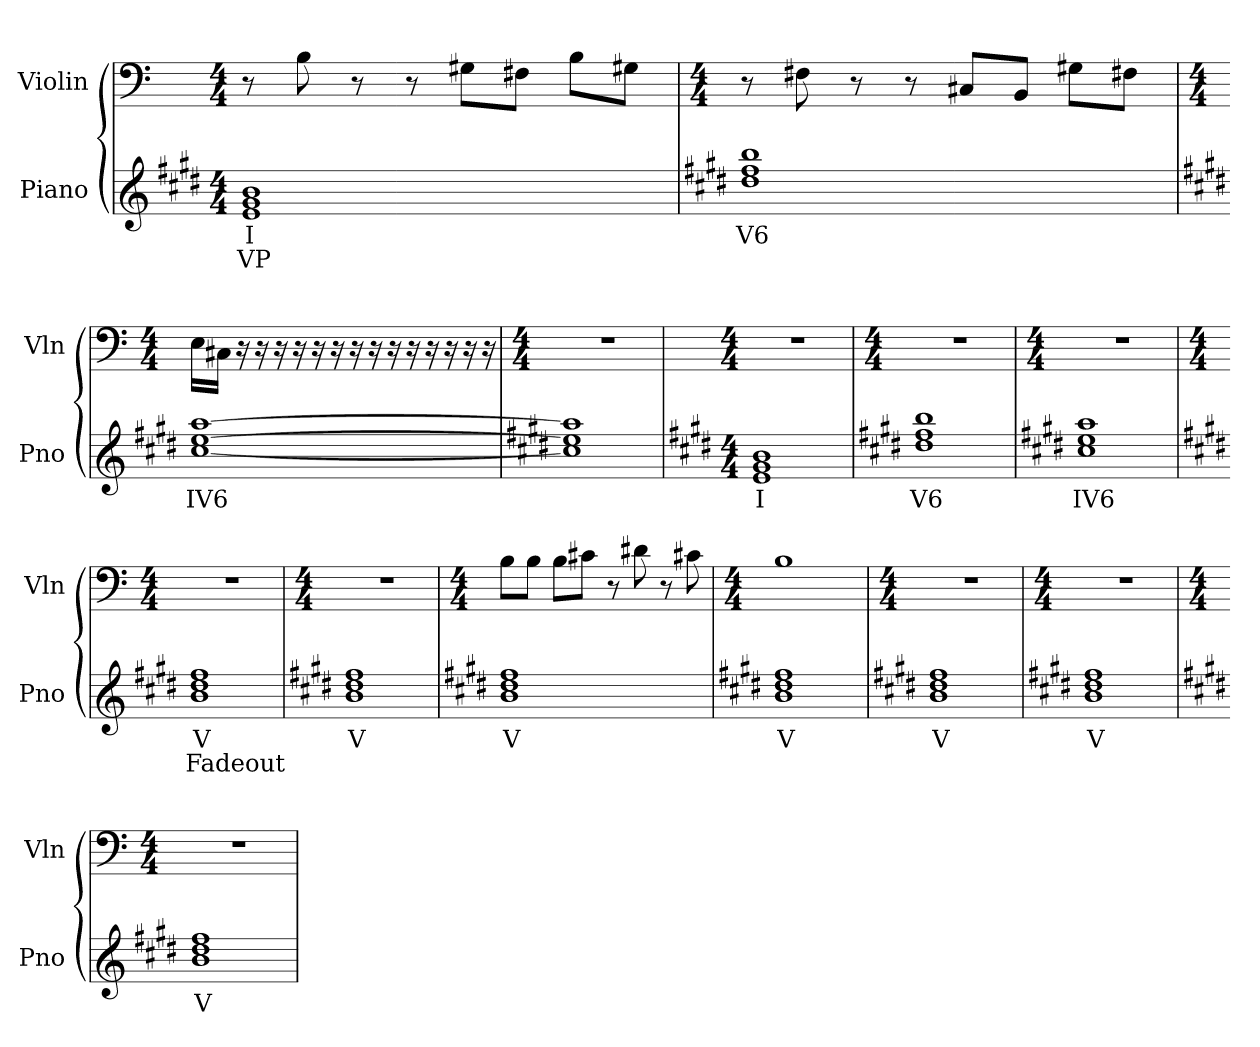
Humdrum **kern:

**kern	**text	**text	**kern
*part2	*part2	*part2	*part1
*staff2	*staff2	*staff2	*staff1
*I"Piano	*	*	*I"Violin
*I'Pno	*	*	*I'Vln
*k[f#c#g#d#]	*	*	*
*E:	*	*	*
*M4/4	*	*	*M4/4
=	=	=	=
1e 1g# 1b	I	VP	8r
.	.	.	8B
.	.	.	8r
.	.	.	8r
.	.	.	8G#XL
.	.	.	8F#XJ
.	.	.	8BL
.	.	.	8G#XJ
=	=	=	=
*k[f#c#g#d#]	*	*	*
*E:	*	*	*
*	*	*	*M4/4
1dd# 1ff# 1bb	V6	.	8r
.	.	.	8F#X
.	.	.	8r
.	.	.	8r
.	.	.	8C#XL
.	.	.	8BBJ
.	.	.	8G#XL
.	.	.	8F#XJ
=	=	=	=
*k[f#c#g#d#]	*	*	*
*E:	*	*	*
*	*	*	*M4/4
[1cc# [1ee [1aa	IV6	.	16ELL
.	.	.	16C#XJJ
.	.	.	16r
.	.	.	16r
.	.	.	16r
.	.	.	16r
.	.	.	16r
.	.	.	16r
.	.	.	16r
.	.	.	16r
.	.	.	16r
.	.	.	16r
.	.	.	16r
.	.	.	16r
.	.	.	16r
.	.	.	16r
=	=	=	=
*k[f#c#g#d#]	*	*	*
*E:	*	*	*
*	*	*	*M4/4
1cc#] 1ee] 1aa]	.	.	1r
=	=	=	=
*k[f#c#g#d#]	*	*	*
*E:	*	*	*
*M4/4	*	*	*M4/4
1e 1g# 1b	I	.	1r
=	=	=	=
*k[f#c#g#d#]	*	*	*
*E:	*	*	*
*	*	*	*M4/4
1dd# 1ff# 1bb	V6	.	1r
=	=	=	=
*k[f#c#g#d#]	*	*	*
*E:	*	*	*
*	*	*	*M4/4
1cc# 1ee 1aa	IV6	.	1r
=	=	=	=
*k[f#c#g#d#]	*	*	*
*E:	*	*	*
*	*	*	*M4/4
1b 1dd# 1ff#	V	Fadeout	1r
=	=	=	=
*k[f#c#g#d#]	*	*	*
*E:	*	*	*
*	*	*	*M4/4
1b 1dd# 1ff#	V	.	1r
=	=	=	=
*k[f#c#g#d#]	*	*	*
*E:	*	*	*
*	*	*	*M4/4
1b 1dd# 1ff#	V	.	8BL
.	.	.	8BJ
.	.	.	8BL
.	.	.	8c#XJ
.	.	.	8r
.	.	.	8d#X
.	.	.	8r
.	.	.	8c#X
=	=	=	=
*k[f#c#g#d#]	*	*	*
*E:	*	*	*
*	*	*	*M4/4
1b 1dd# 1ff#	V	.	1B
=	=	=	=
*k[f#c#g#d#]	*	*	*
*E:	*	*	*
*	*	*	*M4/4
1b 1dd# 1ff#	V	.	1r
=	=	=	=
*k[f#c#g#d#]	*	*	*
*E:	*	*	*
*	*	*	*M4/4
1b 1dd# 1ff#	V	.	1r
=	=	=	=
*k[f#c#g#d#]	*	*	*
*E:	*	*	*
*	*	*	*M4/4
1b 1dd# 1ff#	V	.	1r
=	=	=	=
*-	*-	*-	*-
